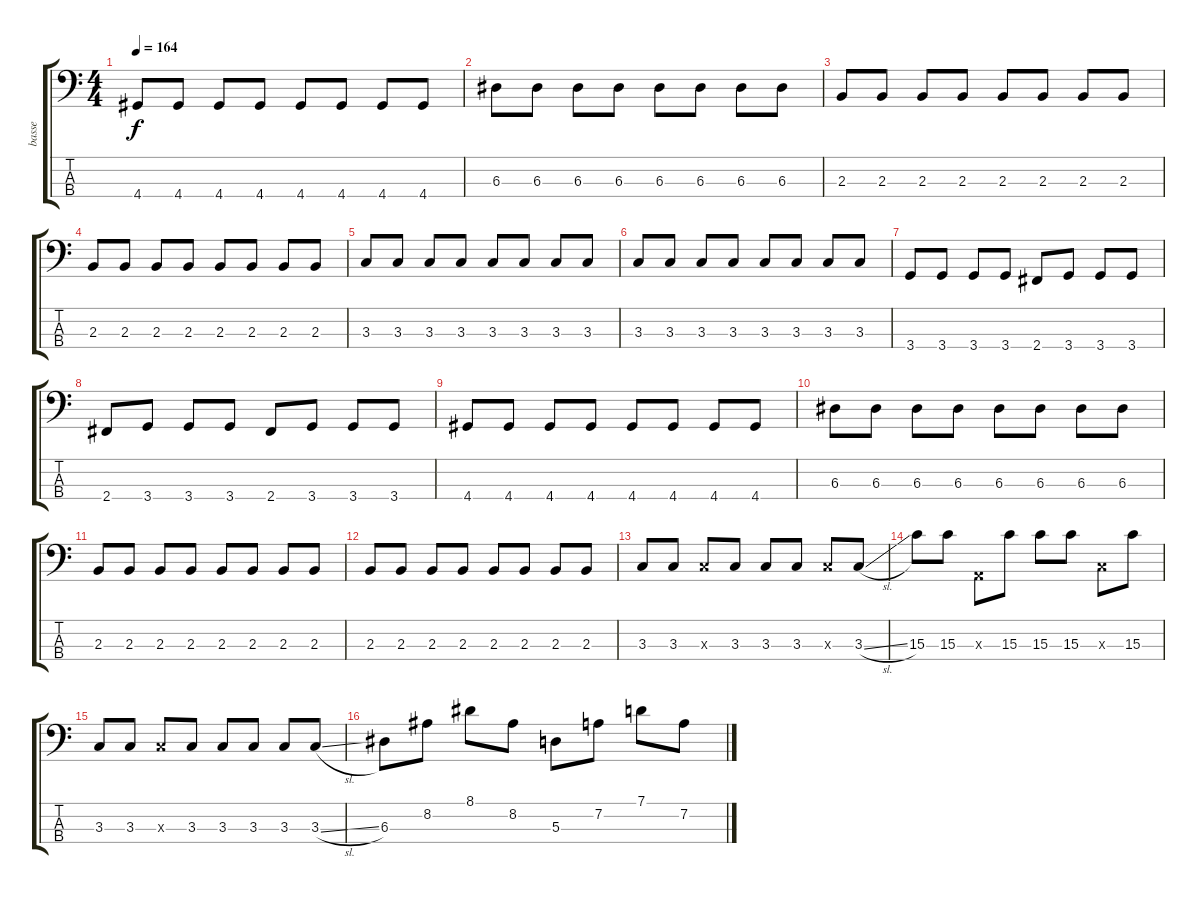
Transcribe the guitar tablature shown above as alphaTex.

\track ("basse" "basse") {instrument electricbasspick}
\staff {score tabs}
\tuning (G2 D2 A1 E1) {hide}
\ts (4 4)
\tempo 164
\clef f4
\ks c
4.4.8{dy f} 4.4.8 4.4.8 4.4.8 4.4.8 4.4.8 4.4.8 4.4.8 |
6.3.8 6.3.8 6.3.8 6.3.8 6.3.8 6.3.8 6.3.8 6.3.8 |
2.3.8 2.3.8 2.3.8 2.3.8 2.3.8 2.3.8 2.3.8 2.3.8 |
2.3.8 2.3.8 2.3.8 2.3.8 2.3.8 2.3.8 2.3.8 2.3.8 |
3.3.8 3.3.8 3.3.8 3.3.8 3.3.8 3.3.8 3.3.8 3.3.8 |
3.3.8 3.3.8 3.3.8 3.3.8 3.3.8 3.3.8 3.3.8 3.3.8 |
3.4.8 3.4.8 3.4.8 3.4.8 2.4.8 3.4.8 3.4.8 3.4.8 |
2.4.8 3.4.8 3.4.8 3.4.8 2.4.8 3.4.8 3.4.8 3.4.8 |
4.4.8 4.4.8 4.4.8 4.4.8 4.4.8 4.4.8 4.4.8 4.4.8 |
6.3.8 6.3.8 6.3.8 6.3.8 6.3.8 6.3.8 6.3.8 6.3.8 |
2.3.8 2.3.8 2.3.8 2.3.8 2.3.8 2.3.8 2.3.8 2.3.8 |
2.3.8 2.3.8 2.3.8 2.3.8 2.3.8 2.3.8 2.3.8 2.3.8 |
3.3.8 3.3.8 3.3{x}.8 3.3.8 3.3.8 3.3.8 3.3{x}.8 3.3{sl}.8 |
15.3.8 15.3.8 0.3{x}.8 15.3.8 15.3.8 15.3.8 3.3{x}.8 15.3.8 |
3.3.8 3.3.8 3.3{x}.8 3.3.8 3.3.8 3.3.8 3.3.8 3.3{sl}.8 |
6.3.8 8.2.8 8.1.8 8.2.8 5.3.8 7.2.8 7.1.8 7.2.8
